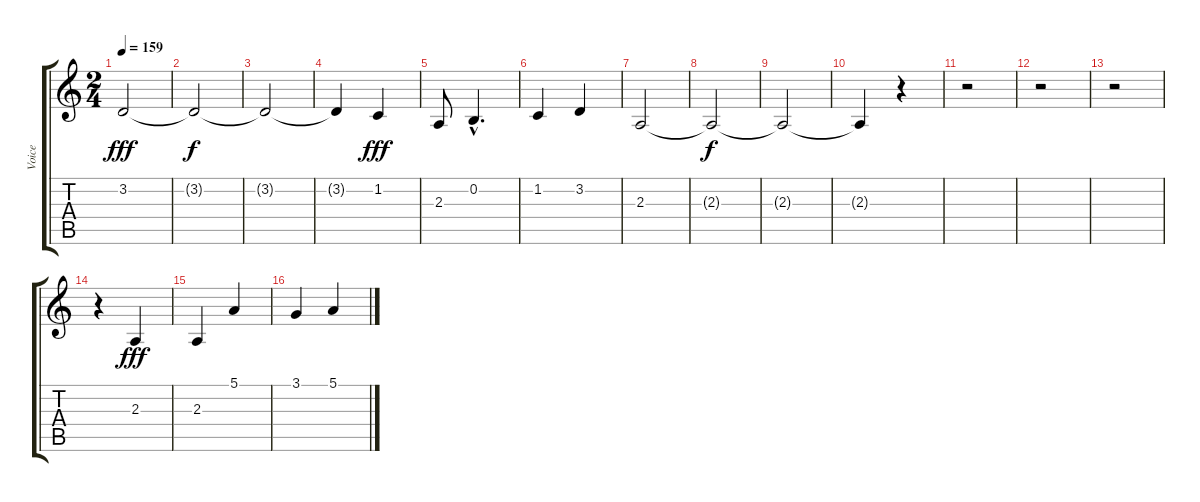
\track ("Voice" "Voice") {instrument oboe}
\staff {score tabs}
\tuning (E4 B3 G3 D3 A2 E2) {hide}
\ts (2 4)
\tempo 159
\clef g2
\ks c
3.2.2{dy fff} |
3.2{t}.2{dy f} |
3.2{t}.2 |
3.2{t}.4 1.2.4{dy fff} |
2.3.8 0.2{hac}.4{d} |
1.2.4 3.2.4 |
2.3.2 |
2.3{t}.2{dy f} |
2.3{t}.2 |
2.3{t}.4 r.4 |
r.2 |
r.2 |
r.2 |
r.4 2.3.4{dy fff} |
2.3.4 5.1.4 |
3.1.4 5.1.4
